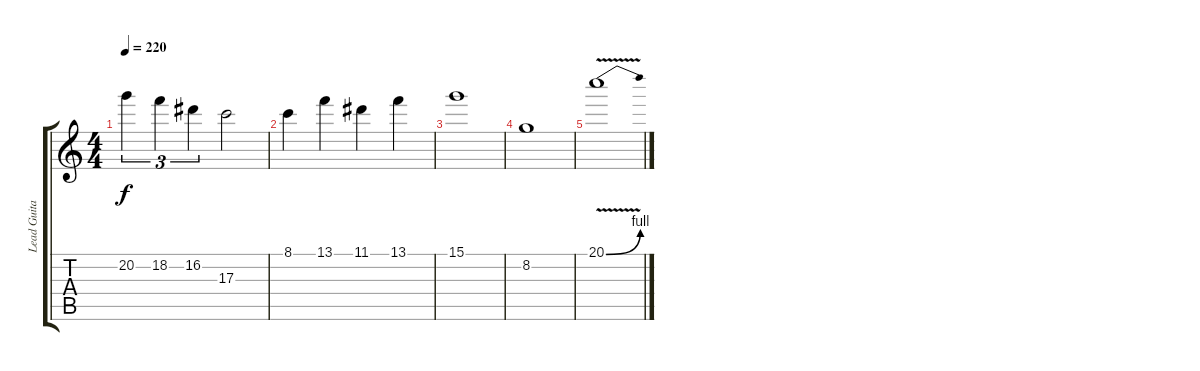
\track ("Lead Guitar" "Lead Guita") {instrument distortionguitar}
\staff {score tabs}
\tuning (E4 B3 G3 D3 A2 E2) {hide}
\ts (4 4)
\tempo 220
\clef g2
\ks c
20.2.4{tu (3 2) dy f} 18.2.4{tu (3 2)} 16.2.4{tu (3 2)} 17.3.2 |
8.1.4 13.1.4 11.1.4 13.1.4 |
15.1.1 |
8.2.1 |
20.1{be (bend 0 0 60 4) v}.1
